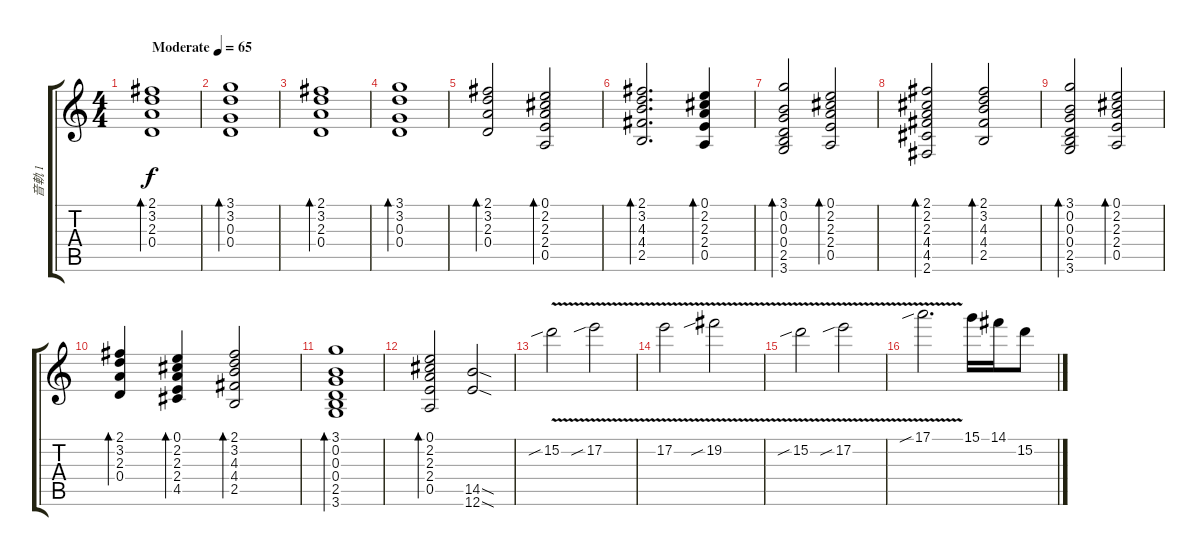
\track ("音軌 1" "音軌 1") {instrument overdrivenguitar}
\staff {score tabs}
\tuning (E4 B3 G3 D3 A2 E2) {hide}
\ts (4 4)
\tempo (65 "Moderate")
\clef g2
\ks c
(2.1 3.2 2.3 0.4).1{bd 120 dy f instrument overdrivenguitar} |
(3.1 3.2 0.3 0.4).1{bd 120} |
(2.1 3.2 2.3 0.4).1{bd 120} |
(3.1 3.2 0.3 0.4).1{bd 120} |
(2.1 3.2 2.3 0.4).2{bd 120} (0.1 2.2 2.3 2.4 0.5).2{bd 120} |
(2.1 3.2 4.3 4.4 2.5).2{d bd 120} (0.1 2.2 2.3 2.4 0.5).4{bd 120} |
(3.1 0.2 0.3 0.4 2.5 3.6).2{bd 120} (0.1 2.2 2.3 2.4 0.5).2{bd 120} |
(2.1 2.2 2.3 4.4 4.5 2.6).2{bd 60} (2.1 3.2 4.3 4.4 2.5).2{bd 60} |
(3.1 0.2 0.3 0.4 2.5 3.6).2{bd 60} (0.1 2.2 2.3 2.4 0.5).2{bd 60} |
(2.1 3.2 2.3 0.4).4{bd 60} (0.1 2.2 2.3 2.4 4.5).4{bd 60} (2.1 3.2 4.3 4.4 2.5).2{bd 60} |
(3.1 0.2 0.3 0.4 2.5 3.6).1{bd 60} |
(0.1 2.2 2.3 2.4 0.5).2{bd 60} (14.5{sod} 12.6{sod}).2 |
15.2{v sib}.2{volume 12} 17.2{v sib}.2 |
17.2{v}.2 19.2{v sib}.2 |
15.2{v sib}.2 17.2{v sib}.2 |
17.1{v sib}.2{d} 15.1.16 14.1.16 15.2.8
